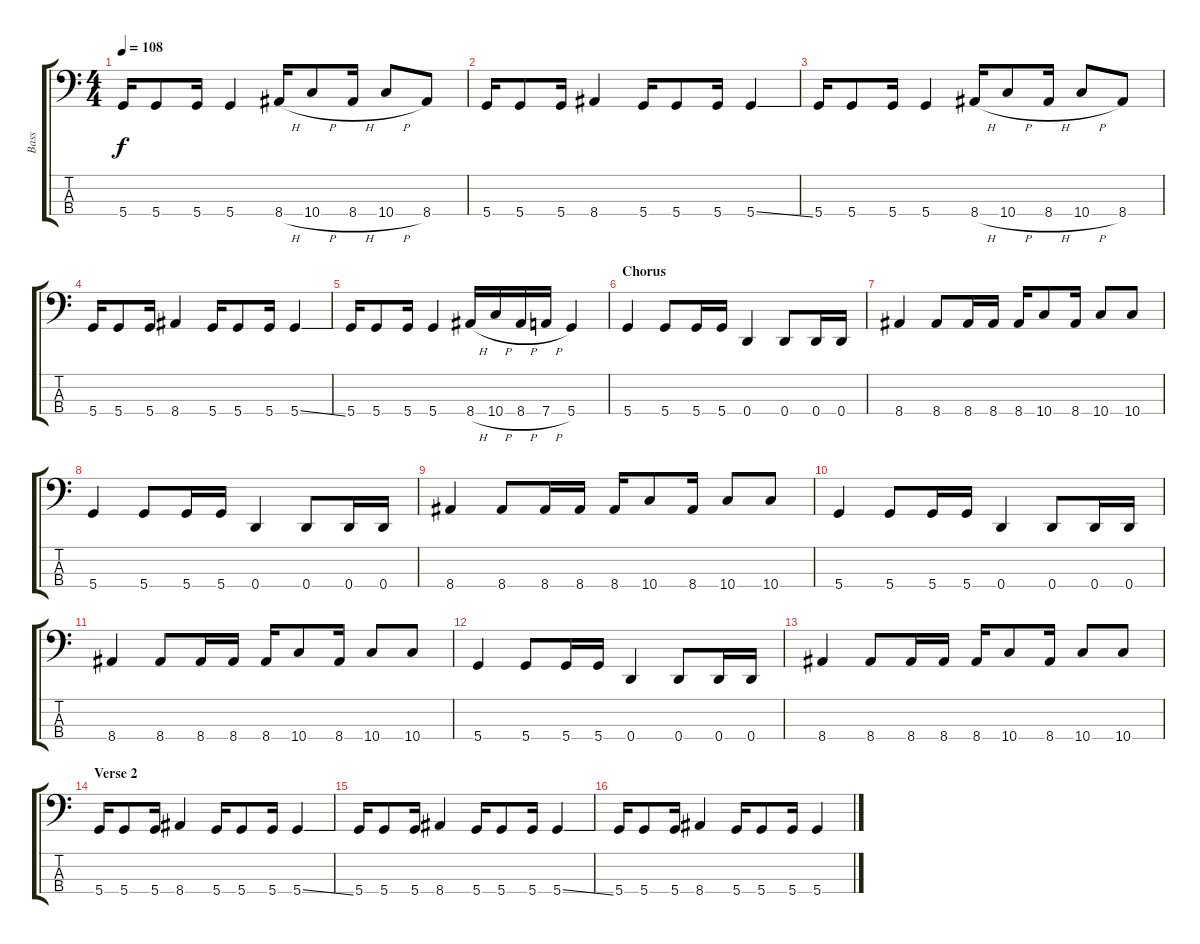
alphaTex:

\track ("Bass" "Bass") {instrument electricbassfinger}
\staff {score tabs}
\tuning (G2 D2 A1 D1) {hide}
\ts (4 4)
\tempo 108
\clef f4
\ks c
5.4.16{dy f} 5.4.8 5.4.16 5.4.4 8.4{h}.16 10.4{h}.8 8.4{h}.16 10.4{h}.8 8.4.8 |
5.4.16 5.4.8 5.4.16 8.4.4 5.4.16 5.4.8 5.4.16 5.4{ss}.4 |
5.4.16 5.4.8 5.4.16 5.4.4 8.4{h}.16 10.4{h}.8 8.4{h}.16 10.4{h}.8 8.4.8 |
5.4.16 5.4.8 5.4.16 8.4.4 5.4.16 5.4.8 5.4.16 5.4{ss}.4 |
5.4.16 5.4.8 5.4.16 5.4.4 8.4{h}.16 10.4{h}.16 8.4{h}.16 7.4{h}.16 5.4.4 |
\section ("" "Chorus")
5.4.4 5.4.8 5.4.16 5.4.16 0.4.4 0.4.8 0.4.16 0.4.16 |
8.4.4 8.4.8 8.4.16 8.4.16 8.4.16 10.4.8 8.4.16 10.4.8 10.4.8 |
5.4.4 5.4.8 5.4.16 5.4.16 0.4.4 0.4.8 0.4.16 0.4.16 |
8.4.4 8.4.8 8.4.16 8.4.16 8.4.16 10.4.8 8.4.16 10.4.8 10.4.8 |
5.4.4 5.4.8 5.4.16 5.4.16 0.4.4 0.4.8 0.4.16 0.4.16 |
8.4.4 8.4.8 8.4.16 8.4.16 8.4.16 10.4.8 8.4.16 10.4.8 10.4.8 |
5.4.4 5.4.8 5.4.16 5.4.16 0.4.4 0.4.8 0.4.16 0.4.16 |
8.4.4 8.4.8 8.4.16 8.4.16 8.4.16 10.4.8 8.4.16 10.4.8 10.4.8 |
\section ("" "Verse 2")
5.4.16 5.4.8 5.4.16 8.4.4 5.4.16 5.4.8 5.4.16 5.4{ss}.4 |
5.4.16 5.4.8 5.4.16 8.4.4 5.4.16 5.4.8 5.4.16 5.4{ss}.4 |
5.4.16 5.4.8 5.4.16 8.4.4 5.4.16 5.4.8 5.4.16 5.4{ss}.4
